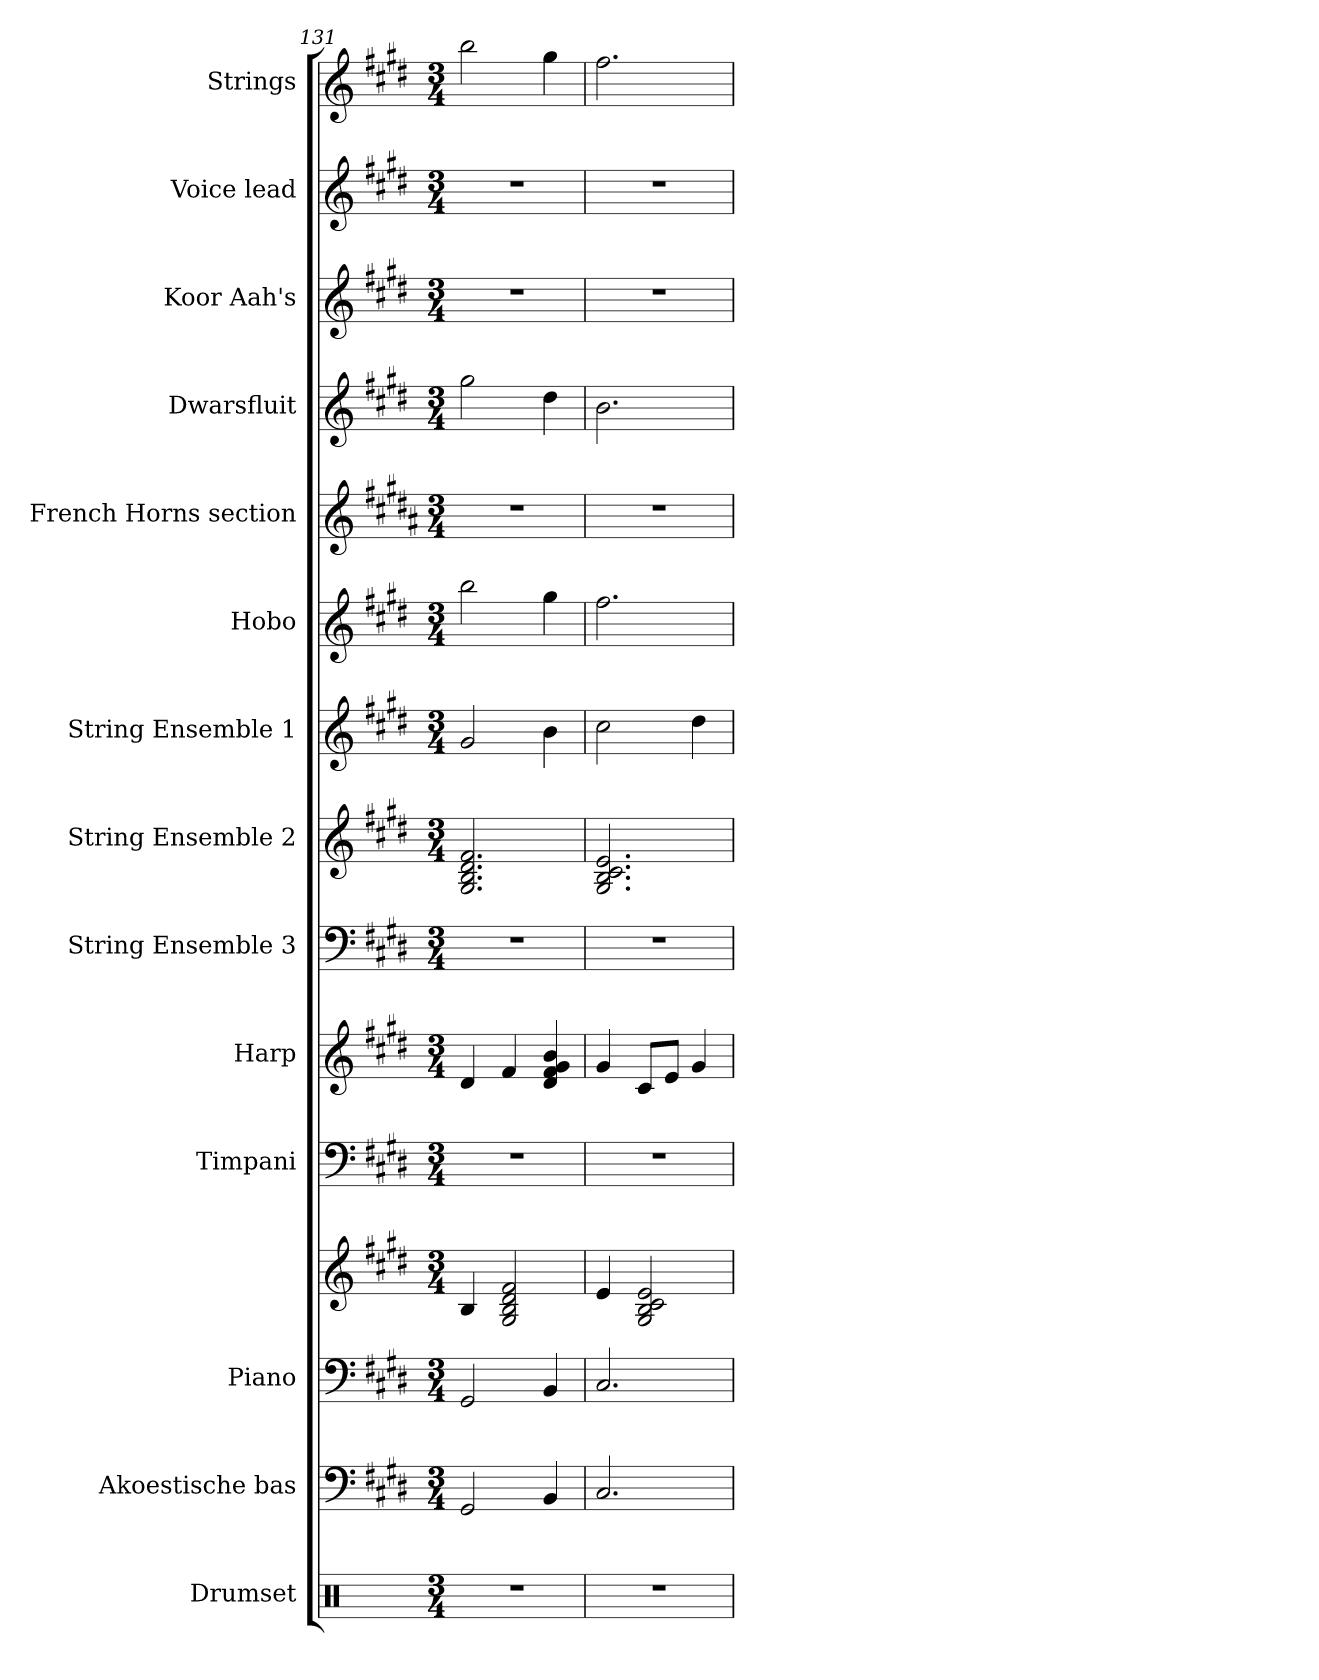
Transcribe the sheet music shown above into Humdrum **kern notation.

**kern	**kern	**kern	**kern	**kern	**kern	**kern	**kern	**kern	**kern	**kern	**kern	**kern	**kern	**kern
*part14	*part13	*part12	*part12	*part11	*part10	*part9	*part8	*part7	*part6	*part5	*part4	*part3	*part2	*part1
*staff15	*staff14	*staff13	*staff12	*staff11	*staff10	*staff9	*staff8	*staff7	*staff6	*staff5	*staff4	*staff3	*staff2	*staff1
*I"Drumset	*I"Akoestische bas	*I"Piano	*	*I"Timpani	*I"Harp	*I"String Ensemble 3	*I"String Ensemble 2	*I"String Ensemble 1	*I"Hobo	*I"French Horns section	*I"Dwarsfluit	*I"Koor Aah's	*I"Voice lead	*I"Strings
*I'D. set	*I'Bas	*I'Piano	*	*I'Timpani	*I'Harp	*I'String Ensemble 3	*I'String Ensemble 2	*I'String Ensemble 1	*I'Hobo	*I'French Horns section	*I'Dwarsfluit	*I'Koor Aah's	*I'Voice lead	*I'Strings
!!LO:PB:g=z
*clefX	*clefF4	*clefF4	*clefG2	*clefF4	*clefG2	*clefF4	*clefG2	*clefG2	*clefG2	*clefG2	*clefG2	*clefG2	*clefG2	*clefG2
*	*ITrd7c12	*	*	*	*	*	*	*	*	*ITrd4c7	*	*	*	*
*k[]	*k[f#c#g#d#]	*k[f#c#g#d#]	*k[f#c#g#d#]	*k[f#c#g#d#]	*k[f#c#g#d#]	*k[f#c#g#d#]	*k[f#c#g#d#]	*k[f#c#g#d#]	*k[f#c#g#d#]	*k[f#c#g#d#]	*k[f#c#g#d#]	*k[f#c#g#d#]	*k[f#c#g#d#]	*k[f#c#g#d#]
*M3/4	*M3/4	*M3/4	*M3/4	*M3/4	*M3/4	*M3/4	*M3/4	*M3/4	*M3/4	*M3/4	*M3/4	*M3/4	*M3/4	*M3/4
=131	=131	=131	=131	=131	=131	=131	=131	=131	=131	=131	=131	=131	=131	=131
2.r	2GGG#/	2GG#/	4B/	2.r	4d#/	2.r	2.G#/ 2.B/ 2.d#/ 2.f#/	2g#/	2bb\	2.r	2gg#\	2.r	2.r	2bb\
.	.	.	2G#/ 2B/ 2d#/ 2f#/	.	4f#/	.	.	.	.	.	.	.	.	.
.	4BBB/	4BB/	.	.	4d#/ 4f#/ 4g#/ 4b/	.	.	4b\	4gg#\	.	4dd#\	.	.	4gg#\
=132	=132	=132	=132	=132	=132	=132	=132	=132	=132	=132	=132	=132	=132	=132
2.r	2.CC#/	2.C#/	4e/	2.r	4g#/	2.r	2.G#/ 2.B/ 2.c#/ 2.e/	2cc#\	2.ff#\	2.r	2.b\	2.r	2.r	2.ff#\
.	.	.	2G#/ 2B/ 2c#/ 2e/	.	8c#/L	.	.	.	.	.	.	.	.	.
.	.	.	.	.	8e/J	.	.	.	.	.	.	.	.	.
.	.	.	.	.	4g#/	.	.	4dd#\	.	.	.	.	.	.
=	=	=	=	=	=	=	=	=	=	=	=	=	=	=
*-	*-	*-	*-	*-	*-	*-	*-	*-	*-	*-	*-	*-	*-	*-
